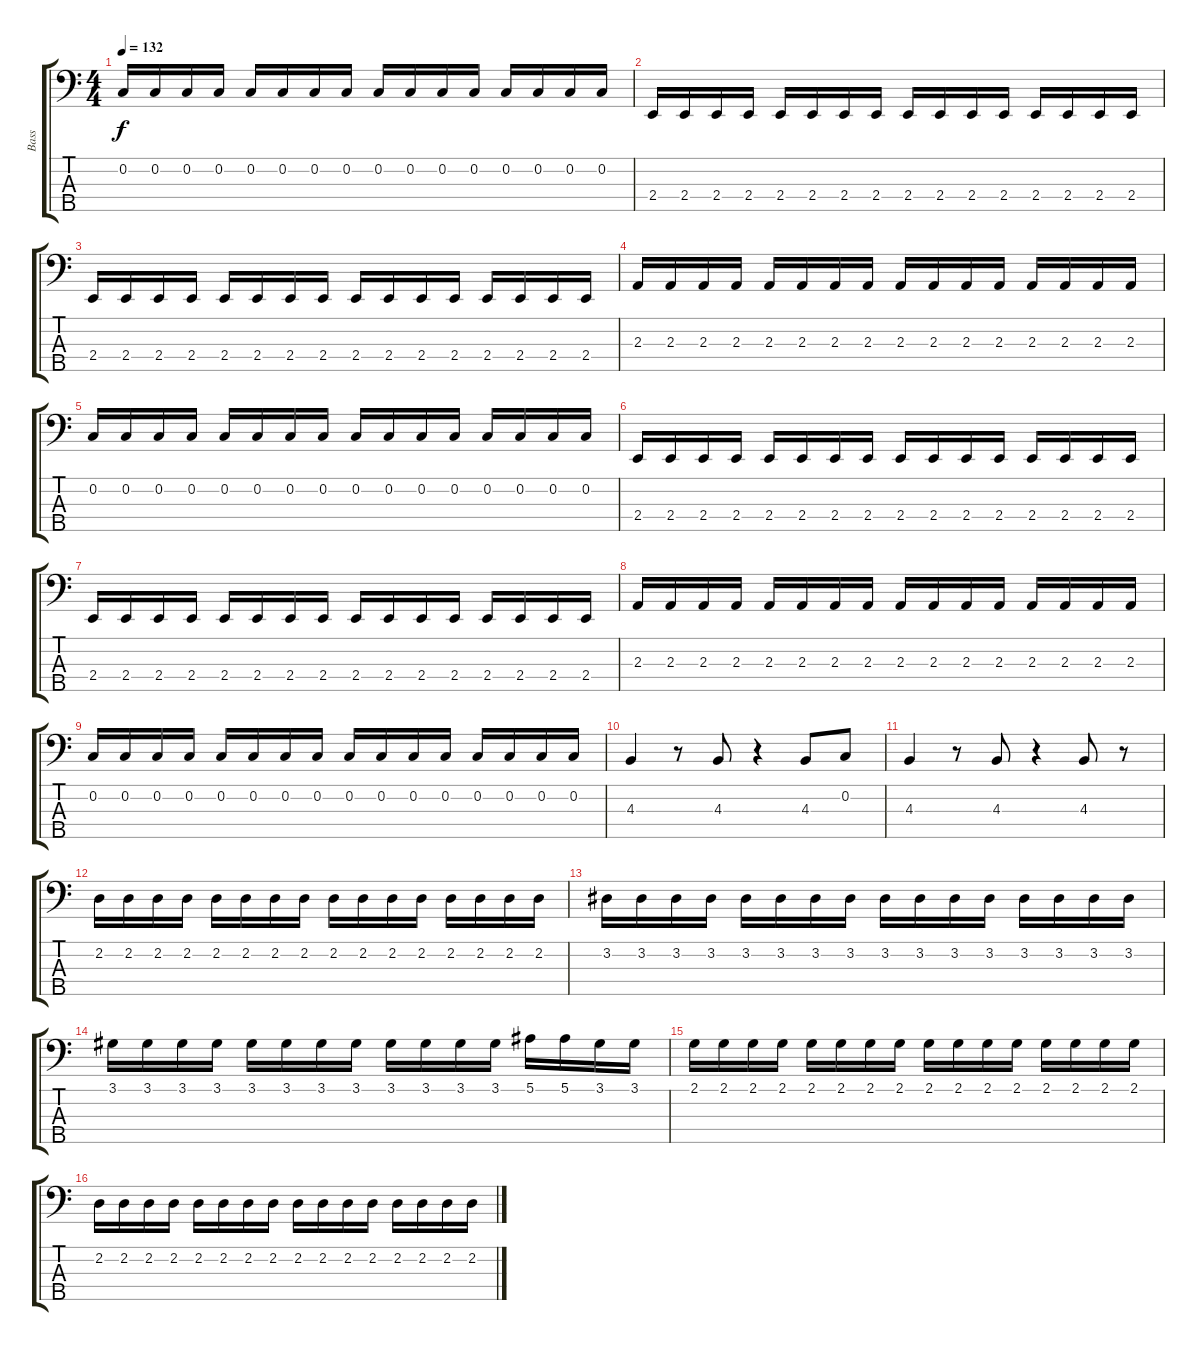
\track ("Bass" "Bass") {instrument electricbassfinger}
\staff {score tabs}
\tuning (F2 C2 G1 D1 A0) {hide}
\ts (4 4)
\tempo 132
\clef f4
\ks c
0.2.16{dy f} 0.2.16 0.2.16 0.2.16 0.2.16 0.2.16 0.2.16 0.2.16 0.2.16 0.2.16 0.2.16 0.2.16 0.2.16 0.2.16 0.2.16 0.2.16 |
2.4.16 2.4.16 2.4.16 2.4.16 2.4.16 2.4.16 2.4.16 2.4.16 2.4.16 2.4.16 2.4.16 2.4.16 2.4.16 2.4.16 2.4.16 2.4.16 |
2.4.16 2.4.16 2.4.16 2.4.16 2.4.16 2.4.16 2.4.16 2.4.16 2.4.16 2.4.16 2.4.16 2.4.16 2.4.16 2.4.16 2.4.16 2.4.16 |
2.3.16 2.3.16 2.3.16 2.3.16 2.3.16 2.3.16 2.3.16 2.3.16 2.3.16 2.3.16 2.3.16 2.3.16 2.3.16 2.3.16 2.3.16 2.3.16 |
0.2.16 0.2.16 0.2.16 0.2.16 0.2.16 0.2.16 0.2.16 0.2.16 0.2.16 0.2.16 0.2.16 0.2.16 0.2.16 0.2.16 0.2.16 0.2.16 |
2.4.16 2.4.16 2.4.16 2.4.16 2.4.16 2.4.16 2.4.16 2.4.16 2.4.16 2.4.16 2.4.16 2.4.16 2.4.16 2.4.16 2.4.16 2.4.16 |
2.4.16 2.4.16 2.4.16 2.4.16 2.4.16 2.4.16 2.4.16 2.4.16 2.4.16 2.4.16 2.4.16 2.4.16 2.4.16 2.4.16 2.4.16 2.4.16 |
2.3.16 2.3.16 2.3.16 2.3.16 2.3.16 2.3.16 2.3.16 2.3.16 2.3.16 2.3.16 2.3.16 2.3.16 2.3.16 2.3.16 2.3.16 2.3.16 |
0.2.16 0.2.16 0.2.16 0.2.16 0.2.16 0.2.16 0.2.16 0.2.16 0.2.16 0.2.16 0.2.16 0.2.16 0.2.16 0.2.16 0.2.16 0.2.16 |
4.3.4 r.8 4.3.8 r.4 4.3.8 0.2.8 |
4.3.4 r.8 4.3.8 r.4 4.3.8 r.8 |
2.2.16 2.2.16 2.2.16 2.2.16 2.2.16 2.2.16 2.2.16 2.2.16 2.2.16 2.2.16 2.2.16 2.2.16 2.2.16 2.2.16 2.2.16 2.2.16 |
3.2.16 3.2.16 3.2.16 3.2.16 3.2.16 3.2.16 3.2.16 3.2.16 3.2.16 3.2.16 3.2.16 3.2.16 3.2.16 3.2.16 3.2.16 3.2.16 |
3.1.16 3.1.16 3.1.16 3.1.16 3.1.16 3.1.16 3.1.16 3.1.16 3.1.16 3.1.16 3.1.16 3.1.16 5.1.16 5.1.16 3.1.16 3.1.16 |
2.1.16 2.1.16 2.1.16 2.1.16 2.1.16 2.1.16 2.1.16 2.1.16 2.1.16 2.1.16 2.1.16 2.1.16 2.1.16 2.1.16 2.1.16 2.1.16 |
2.2.16 2.2.16 2.2.16 2.2.16 2.2.16 2.2.16 2.2.16 2.2.16 2.2.16 2.2.16 2.2.16 2.2.16 2.2.16 2.2.16 2.2.16 2.2.16
